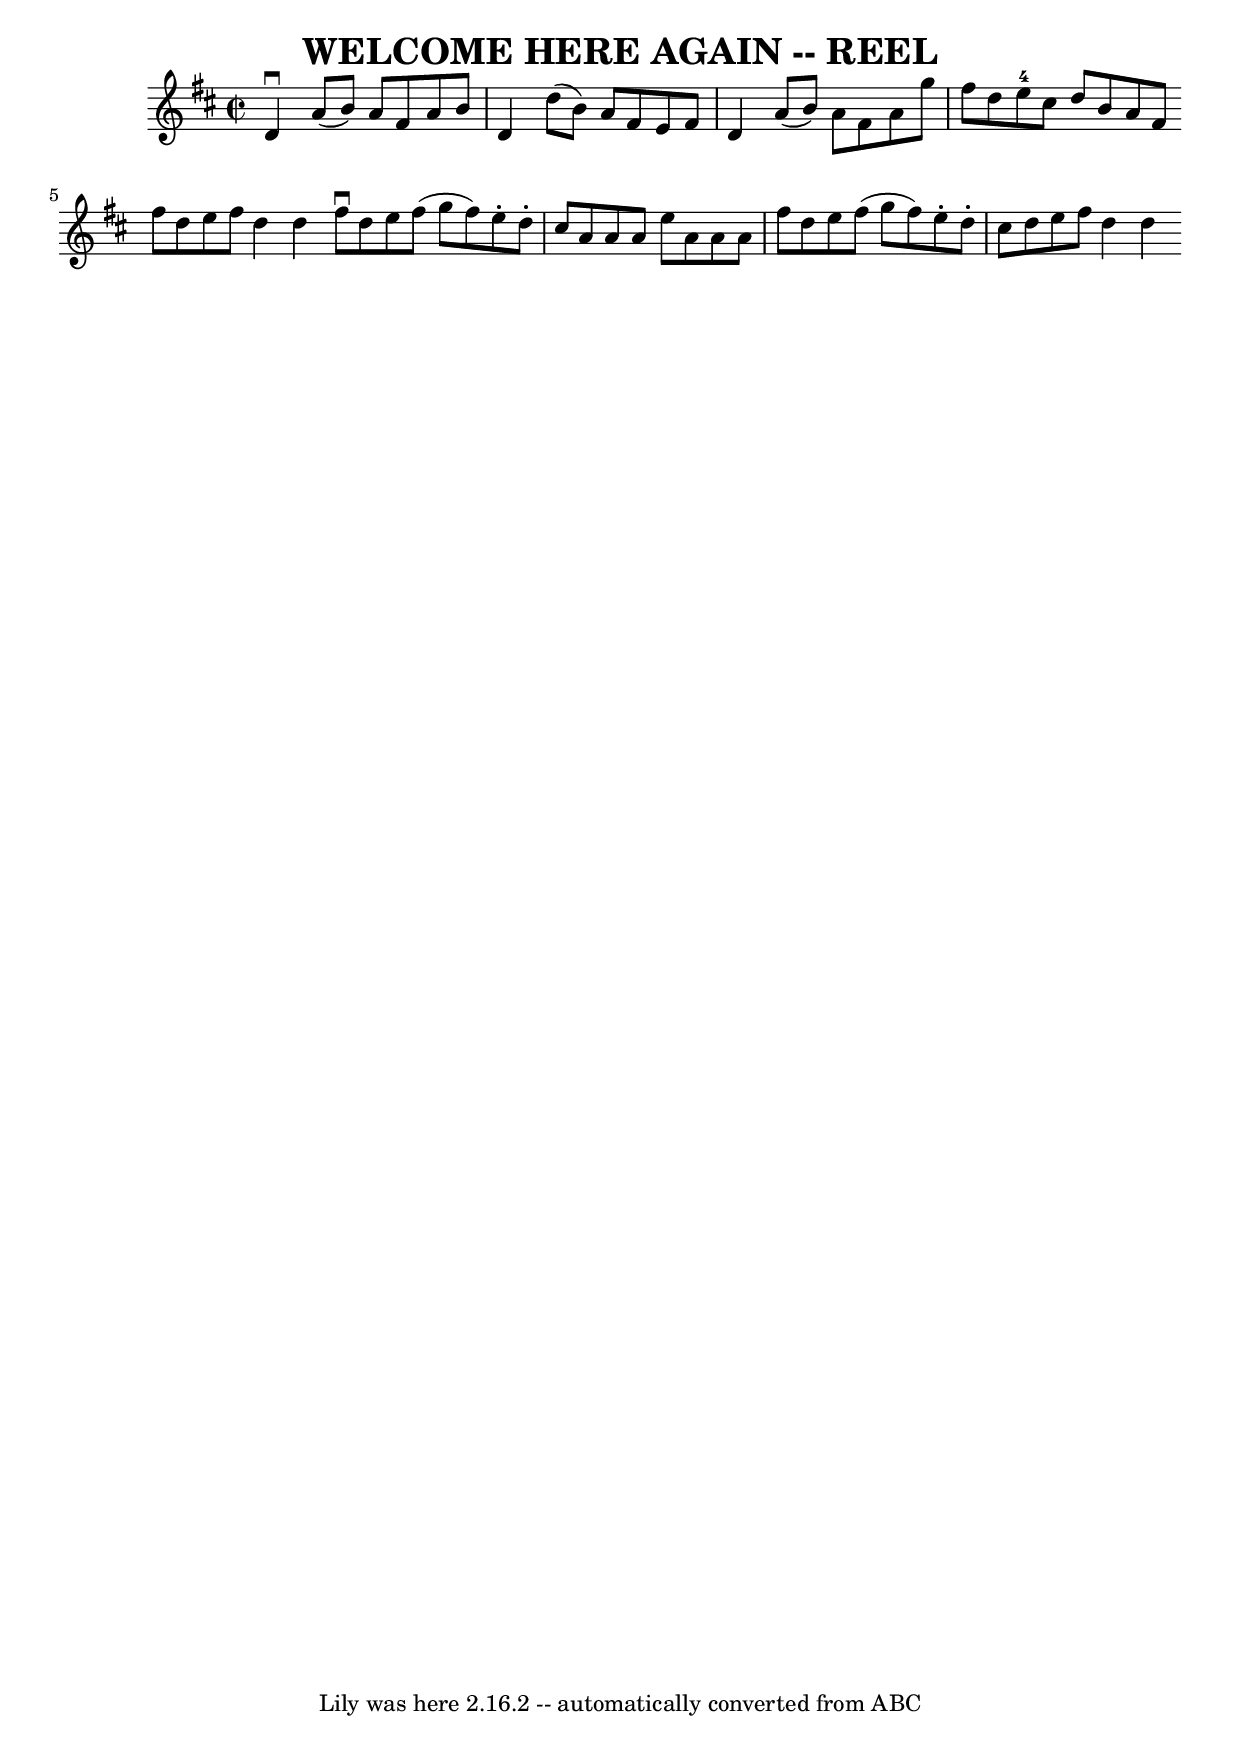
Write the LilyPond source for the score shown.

\version "2.16.2"
\include "Mammoth.ily"
\header {
  %% book = "Ryan's Mammoth Collection of Fiddle Tunes"
  crossRefNumber = "1"
  footnotes = ""
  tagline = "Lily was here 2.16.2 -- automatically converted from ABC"
  title = "WELCOME HERE AGAIN -- REEL"

}
voicedefault =  {


  \override Staff.TimeSignature #'style = #'C
  \time 2/2 
  \key d \major
  d'4^\downbow a'8 (b'8) a'8 fis'8    
  a'8 b'8    |
  d'4 d''8 (b'8) a'8 fis'8 e'8 fis'8 
  |
  d'4 a'8 (b'8) a'8 fis'8 a'8 g''8    |
  
  |
  fis''8 d''8 e''8-4 cis''8 d''8 b'8 a'8    
  fis'8    \bar ":|" fis''8 d''8 e''8 fis''8 d''4 d''4    
  |
  \bar "|:" fis''8^\downbow d''8 e''8 fis''8 (g''8    
  fis''8) e''8-. d''8-.   |
  cis''8 a'8 a'8 a'8 e''8 
  a'8 a'8 a'8    |
  fis''8 d''8 e''8 fis''8 (g''8    
  fis''8) e''8-. d''8-.   |
  cis''8 d''8 e''8 fis''8    
  d''4 d''4    \bar ":|"   

}

\score{
  <<

    \context Staff="default"
    {
      \voicedefault 
      
    }

  >>
  \layout {
    
  }
  \midi {
  }

}
